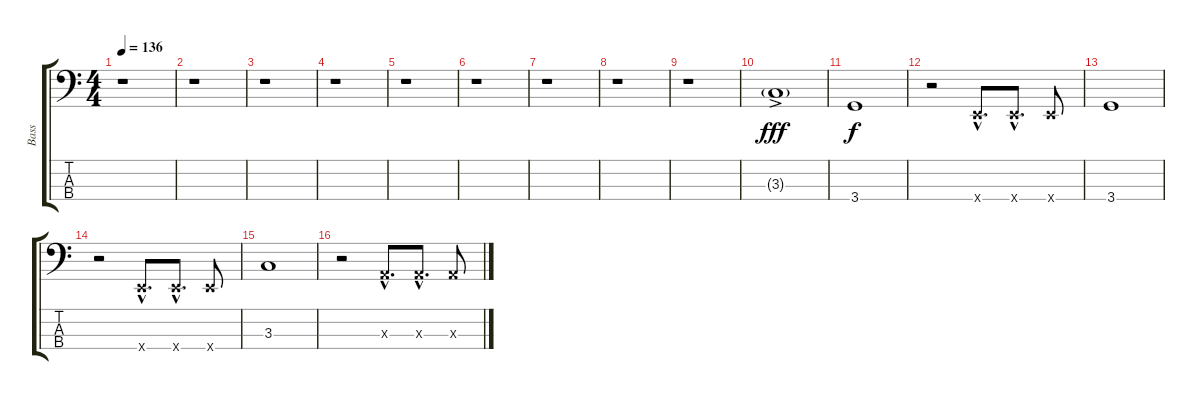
\track ("Bass" "Bass") {instrument electricbassfinger}
\staff {score tabs}
\tuning (G2 D2 A1 E1) {hide}
\ts (4 4)
\tempo 136
\clef f4
\ks c
r.1{dy f} |
r.1 |
r.1 |
r.1 |
r.1 |
r.1 |
r.1 |
r.1 |
r.1 |
3.3{g ac}.1{dy fff} |
3.4.1{dy f} |
r.2 0.4{hac x}.8{d} 0.4{hac x}.8{d} 0.4{x}.8 |
3.4.1 |
r.2 0.4{hac x}.8{d} 0.4{hac x}.8{d} 0.4{x}.8 |
3.3.1 |
r.2 0.3{hac x}.8{d} 0.3{hac x}.8{d} 0.3{x}.8
